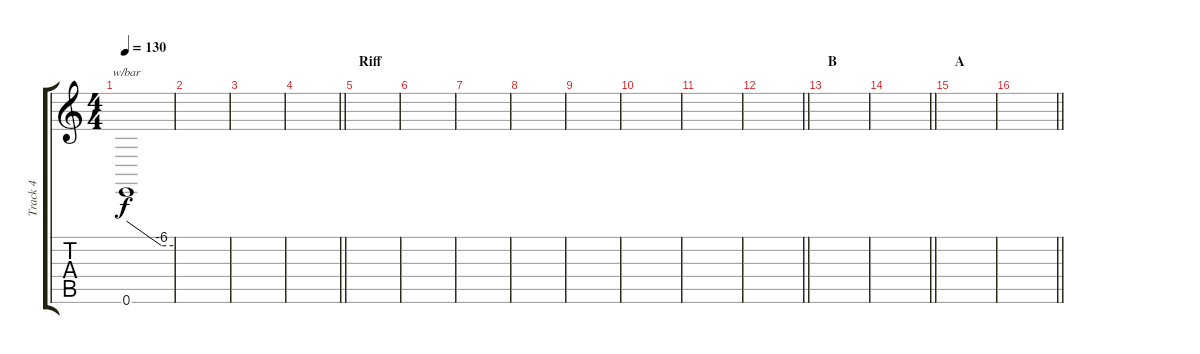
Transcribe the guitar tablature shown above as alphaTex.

\track ("Track 4" "Track 4") {instrument lead8bassandlead}
\staff {score tabs}
\tuning (E4 B3 G3 D3 A2 E2) {hide}
\ts (4 4)
\tempo 130
\clef g2
\ks c
0.6.1{tbe (custom default 0 0 45 -24 60 -24) dy f} |
|
|
\barLineRight lightlight
|
\section ("" "Riff")
|
|
|
|
|
|
|
\barLineRight lightlight
|
\section ("" "B")
|
\barLineRight lightlight
|
\section ("" "A")
|
\barLineRight lightlight
